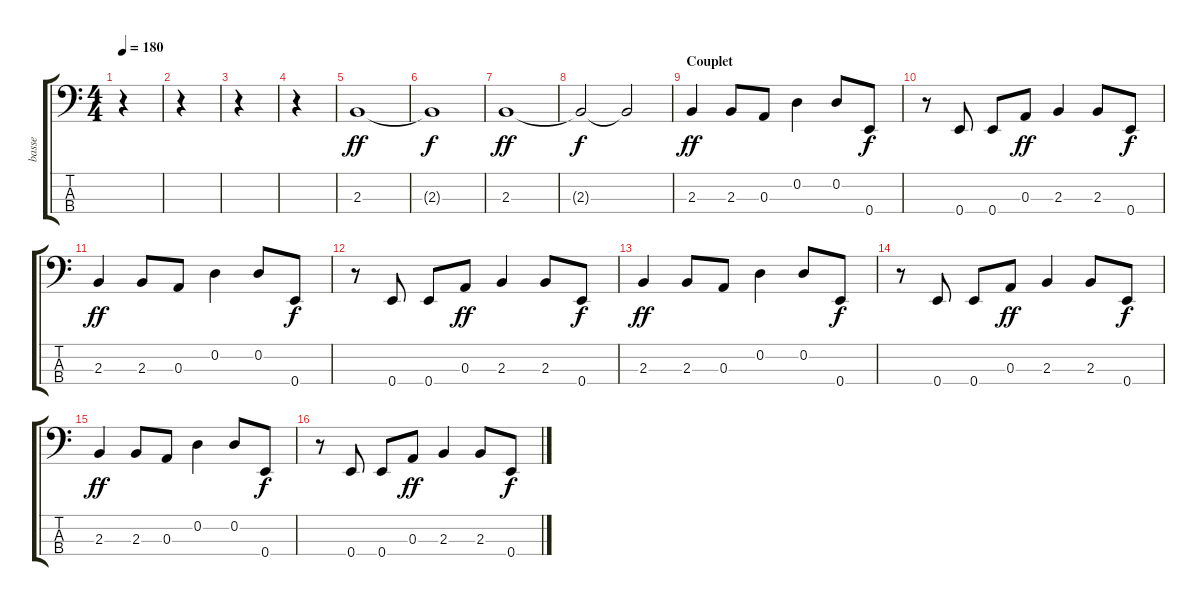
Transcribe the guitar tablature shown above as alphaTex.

\track ("basse" "basse") {instrument electricbassfinger}
\staff {score tabs}
\tuning (G2 D2 A1 E1) {hide}
\ts (4 4)
\tempo 180
\clef f4
\ks c
r.4{dy ff instrument electricbassfinger} |
r.4 |
r.4 |
r.4 |
2.3.1 |
2.3{t}.1{dy f} |
2.3.1{dy ff} |
2.3{t}.2{dy f} 2.3{t}.2 |
\section ("" "Couplet")
2.3.4{dy ff} 2.3.8 0.3.8 0.2.4 0.2.8 0.4.8{dy f} |
r.8 0.4.8 0.4.8 0.3.8{dy ff} 2.3.4 2.3.8 0.4.8{dy f} |
2.3.4{dy ff} 2.3.8 0.3.8 0.2.4 0.2.8 0.4.8{dy f} |
r.8 0.4.8 0.4.8 0.3.8{dy ff} 2.3.4 2.3.8 0.4.8{dy f} |
2.3.4{dy ff} 2.3.8 0.3.8 0.2.4 0.2.8 0.4.8{dy f} |
r.8 0.4.8 0.4.8 0.3.8{dy ff} 2.3.4 2.3.8 0.4.8{dy f} |
2.3.4{dy ff} 2.3.8 0.3.8 0.2.4 0.2.8 0.4.8{dy f} |
r.8 0.4.8 0.4.8 0.3.8{dy ff} 2.3.4 2.3.8 0.4.8{dy f}
